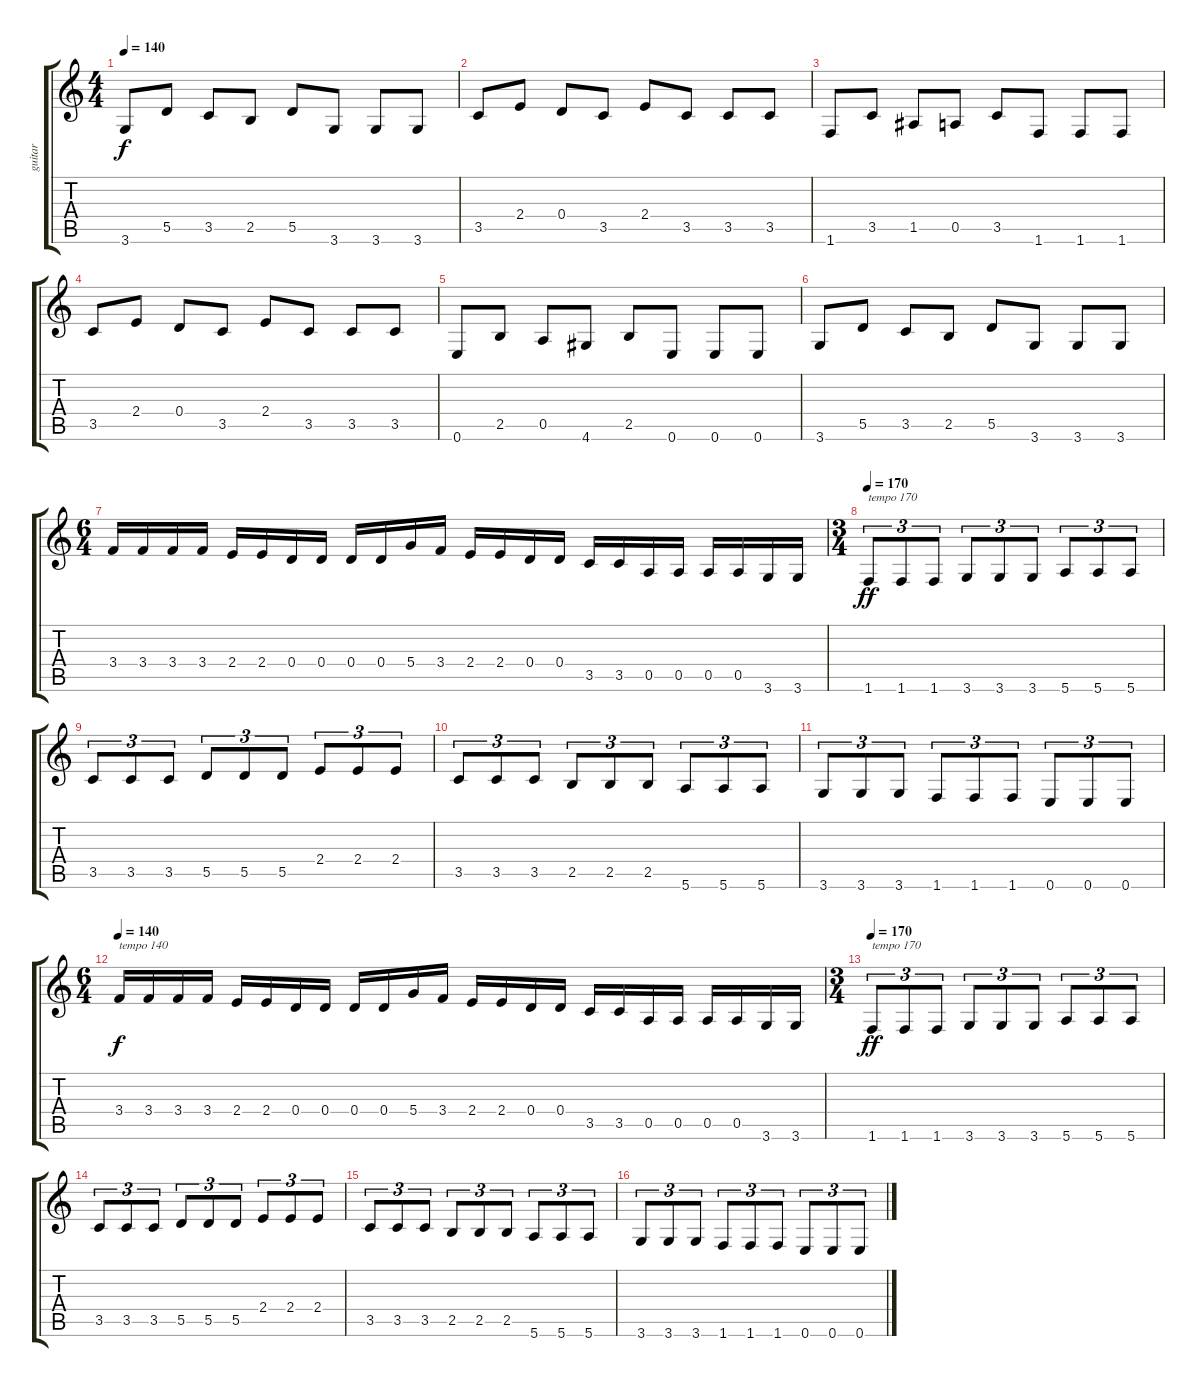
\track ("guitar" "guitar") {instrument overdrivenguitar}
\staff {score tabs}
\tuning (E4 B3 G3 D3 A2 E2) {hide}
\ts (4 4)
\tempo 140
\clef g2
\ks c
3.6.8{dy f} 5.5.8 3.5.8 2.5.8 5.5.8 3.6.8 3.6.8 3.6.8 |
3.5.8 2.4.8 0.4.8 3.5.8 2.4.8 3.5.8 3.5.8 3.5.8 |
1.6.8 3.5.8 1.5.8 0.5.8 3.5.8 1.6.8 1.6.8 1.6.8 |
3.5.8 2.4.8 0.4.8 3.5.8 2.4.8 3.5.8 3.5.8 3.5.8 |
0.6.8 2.5.8 0.5.8 4.6.8 2.5.8 0.6.8 0.6.8 0.6.8 |
3.6.8 5.5.8 3.5.8 2.5.8 5.5.8 3.6.8 3.6.8 3.6.8 |
\ts (6 4)
3.4.16 3.4.16 3.4.16 3.4.16 2.4.16 2.4.16 0.4.16 0.4.16 0.4.16 0.4.16 5.4.16 3.4.16 2.4.16 2.4.16 0.4.16 0.4.16 3.5.16 3.5.16 0.5.16 0.5.16 0.5.16 0.5.16 3.6.16 3.6.16 |
\ts (3 4)
\tempo 170
1.6.8{tu (3 2) txt "tempo 170" dy ff} 1.6.8{tu (3 2)} 1.6.8{tu (3 2)} 3.6.8{tu (3 2)} 3.6.8{tu (3 2)} 3.6.8{tu (3 2)} 5.6.8{tu (3 2)} 5.6.8{tu (3 2)} 5.6.8{tu (3 2)} |
3.5.8{tu (3 2)} 3.5.8{tu (3 2)} 3.5.8{tu (3 2)} 5.5.8{tu (3 2)} 5.5.8{tu (3 2)} 5.5.8{tu (3 2)} 2.4.8{tu (3 2)} 2.4.8{tu (3 2)} 2.4.8{tu (3 2)} |
3.5.8{tu (3 2)} 3.5.8{tu (3 2)} 3.5.8{tu (3 2)} 2.5.8{tu (3 2)} 2.5.8{tu (3 2)} 2.5.8{tu (3 2)} 5.6.8{tu (3 2)} 5.6.8{tu (3 2)} 5.6.8{tu (3 2)} |
3.6.8{tu (3 2)} 3.6.8{tu (3 2)} 3.6.8{tu (3 2)} 1.6.8{tu (3 2)} 1.6.8{tu (3 2)} 1.6.8{tu (3 2)} 0.6.8{tu (3 2)} 0.6.8{tu (3 2)} 0.6.8{tu (3 2)} |
\ts (6 4)
\tempo 140
3.4.16{txt "tempo 140" dy f} 3.4.16 3.4.16 3.4.16 2.4.16 2.4.16 0.4.16 0.4.16 0.4.16 0.4.16 5.4.16 3.4.16 2.4.16 2.4.16 0.4.16 0.4.16 3.5.16 3.5.16 0.5.16 0.5.16 0.5.16 0.5.16 3.6.16 3.6.16 |
\ts (3 4)
\tempo 170
1.6.8{tu (3 2) txt "tempo 170" dy ff} 1.6.8{tu (3 2)} 1.6.8{tu (3 2)} 3.6.8{tu (3 2)} 3.6.8{tu (3 2)} 3.6.8{tu (3 2)} 5.6.8{tu (3 2)} 5.6.8{tu (3 2)} 5.6.8{tu (3 2)} |
3.5.8{tu (3 2)} 3.5.8{tu (3 2)} 3.5.8{tu (3 2)} 5.5.8{tu (3 2)} 5.5.8{tu (3 2)} 5.5.8{tu (3 2)} 2.4.8{tu (3 2)} 2.4.8{tu (3 2)} 2.4.8{tu (3 2)} |
3.5.8{tu (3 2)} 3.5.8{tu (3 2)} 3.5.8{tu (3 2)} 2.5.8{tu (3 2)} 2.5.8{tu (3 2)} 2.5.8{tu (3 2)} 5.6.8{tu (3 2)} 5.6.8{tu (3 2)} 5.6.8{tu (3 2)} |
3.6.8{tu (3 2)} 3.6.8{tu (3 2)} 3.6.8{tu (3 2)} 1.6.8{tu (3 2)} 1.6.8{tu (3 2)} 1.6.8{tu (3 2)} 0.6.8{tu (3 2)} 0.6.8{tu (3 2)} 0.6.8{tu (3 2)}
